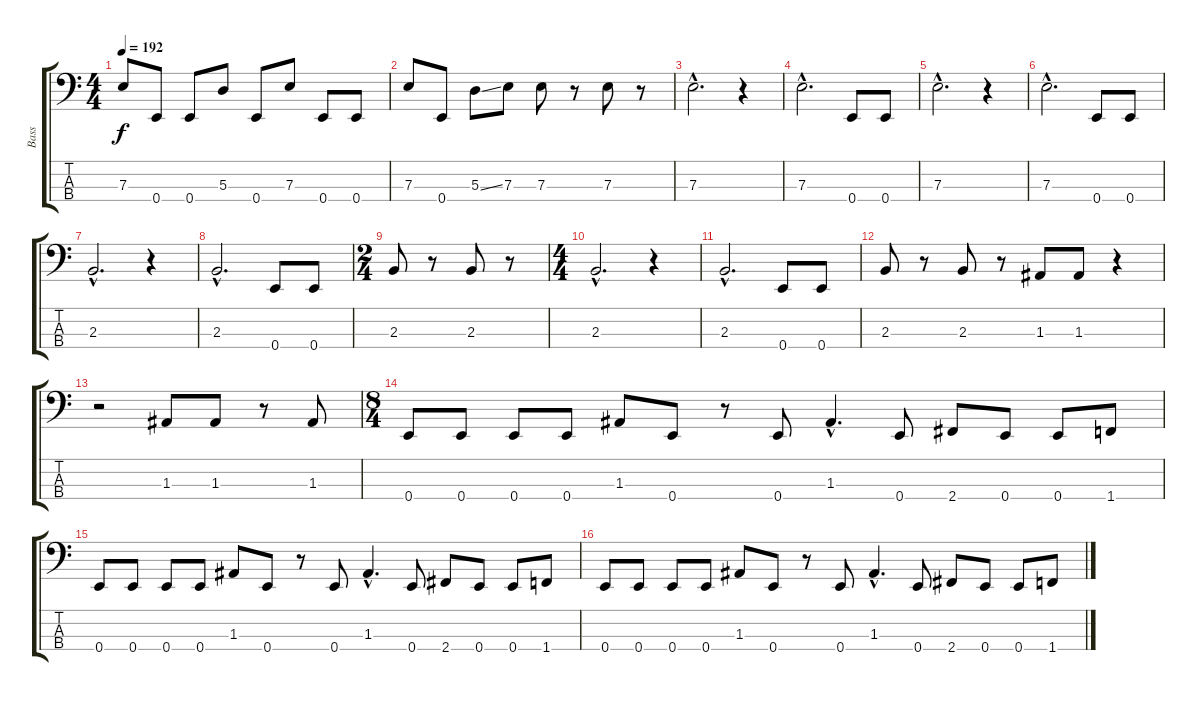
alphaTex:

\track ("Bass" "Bass") {instrument electricbasspick}
\staff {score tabs}
\tuning (G2 D2 A1 E1) {hide}
\ts (4 4)
\tempo 192
\clef f4
\ks c
7.3.8{dy f} 0.4.8 0.4.8 5.3.8 0.4.8 7.3.8 0.4.8 0.4.8 |
7.3.8 0.4.8 5.3{ss}.8 7.3.8 7.3.8 r.8 7.3.8 r.8 |
7.3{hac}.2{d} r.4 |
7.3{hac}.2{d} 0.4.8 0.4.8 |
7.3{hac}.2{d} r.4 |
7.3{hac}.2{d} 0.4.8 0.4.8 |
2.3{hac}.2{d} r.4 |
2.3{hac}.2{d} 0.4.8 0.4.8 |
\ts (2 4)
2.3.8 r.8 2.3.8 r.8 |
\ts (4 4)
2.3{hac}.2{d} r.4 |
2.3{hac}.2{d} 0.4.8 0.4.8 |
2.3.8 r.8 2.3.8 r.8 1.3.8 1.3.8 r.4 |
r.2 1.3.8 1.3.8 r.8 1.3.8 |
\ts (8 4)
0.4.8 0.4.8 0.4.8 0.4.8 1.3.8 0.4.8 r.8 0.4.8 1.3{hac}.4{d} 0.4.8 2.4.8 0.4.8 0.4.8 1.4.8 |
0.4.8 0.4.8 0.4.8 0.4.8 1.3.8 0.4.8 r.8 0.4.8 1.3{hac}.4{d} 0.4.8 2.4.8 0.4.8 0.4.8 1.4.8 |
0.4.8 0.4.8 0.4.8 0.4.8 1.3.8 0.4.8 r.8 0.4.8 1.3{hac}.4{d} 0.4.8 2.4.8 0.4.8 0.4.8 1.4.8
